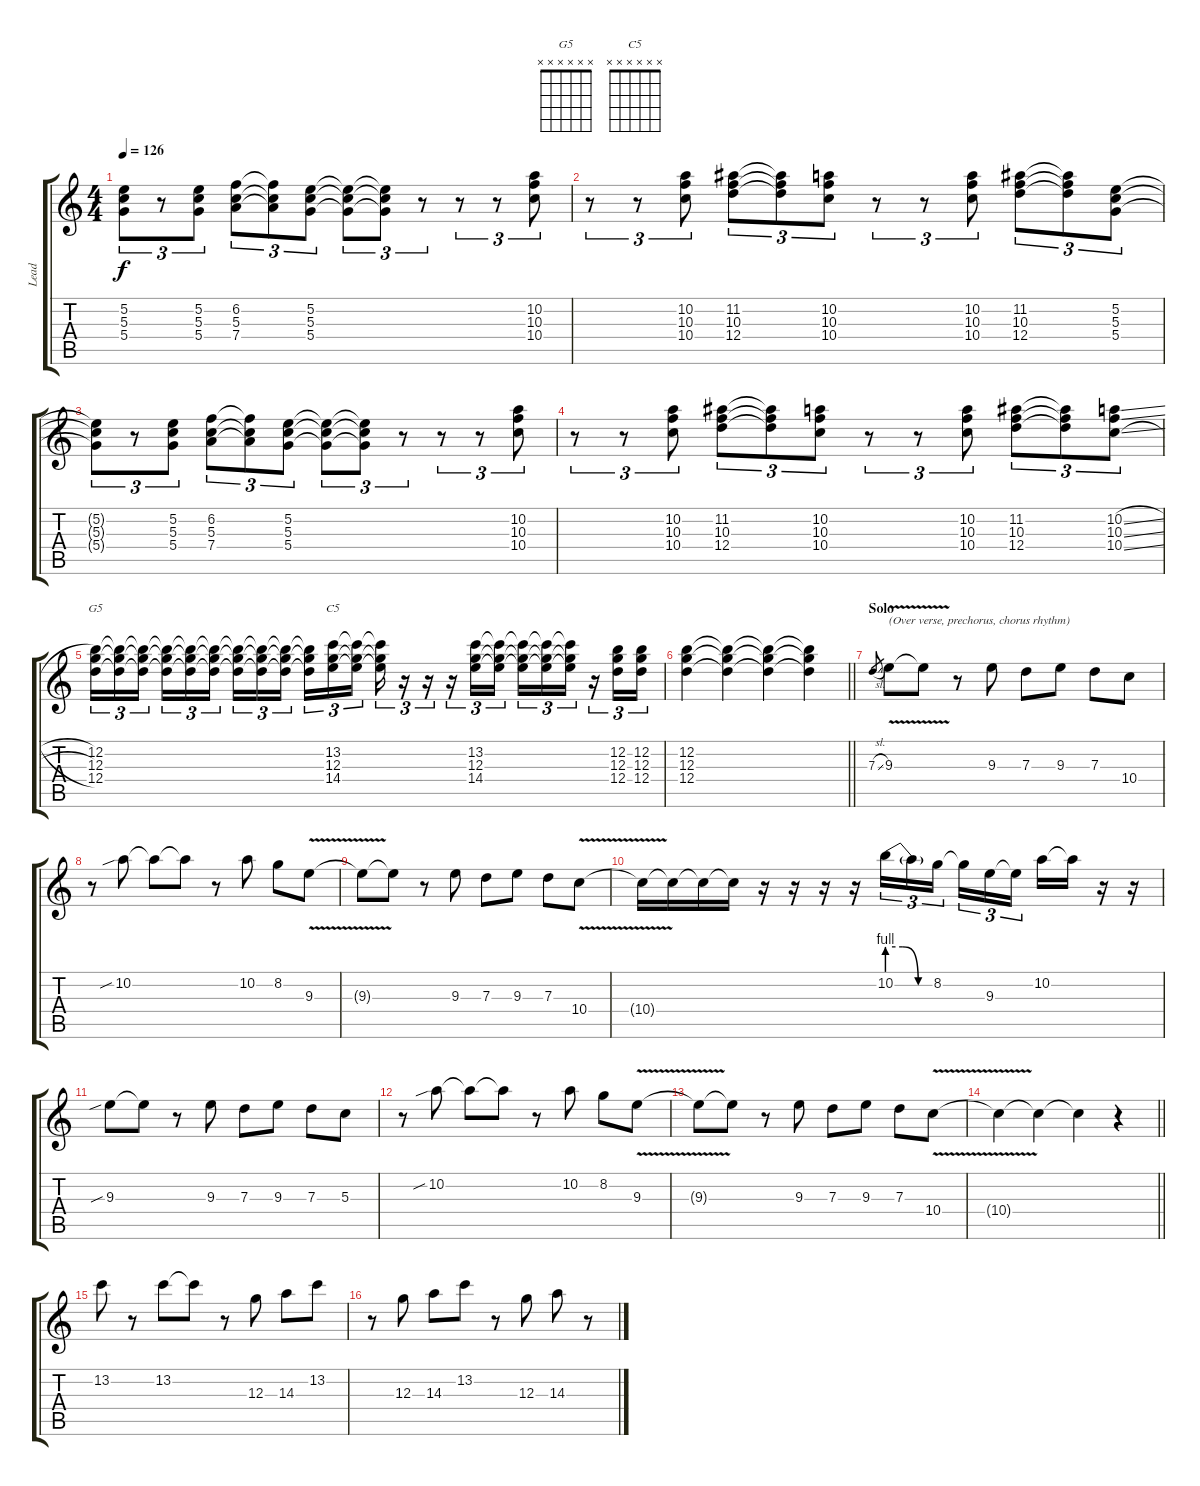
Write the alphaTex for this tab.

\track ("Lead" "Lead") {instrument distortionguitar}
\staff {score tabs}
\tuning (E4 B3 G3 D3 A2 E2) {hide}
\chord ("G5" x x x x x x)
\chord ("C5" x x x x x x)
\ts (4 4)
\tempo 126
\clef g2
\ks c
(5.2{t} 5.3{t} 5.4{t}).8{tu (3 2) dy f} r.8{tu (3 2)} (5.2 5.3 5.4).8{tu (3 2)} (6.2 5.3 7.4).8{tu (3 2)} (6.2{t} 5.3{t} 7.4{t}).8{tu (3 2)} (5.2 5.3 5.4).8{tu (3 2)} (5.2{t} 5.3{t} 5.4{t}).8{tu (3 2)} (5.2{t} 5.3{t} 5.4{t}).8{tu (3 2)} r.8{tu (3 2)} r.8{tu (3 2)} r.8{tu (3 2)} (10.2 10.3 10.4).8{tu (3 2)} |
r.8{tu (3 2)} r.8{tu (3 2)} (10.2 10.3 10.4).8{tu (3 2)} (11.2 10.3 12.4).8{tu (3 2)} (11.2{t} 10.3{t} 12.4{t}).8{tu (3 2)} (10.2 10.3 10.4).8{tu (3 2)} r.8{tu (3 2)} r.8{tu (3 2)} (10.2 10.3 10.4).8{tu (3 2)} (11.2 10.3 12.4).8{tu (3 2)} (11.2{t} 10.3{t} 12.4{t}).8{tu (3 2)} (5.2 5.3 5.4).8{tu (3 2)} |
(5.2{t} 5.3{t} 5.4{t}).8{tu (3 2)} r.8{tu (3 2)} (5.2 5.3 5.4).8{tu (3 2)} (6.2 5.3 7.4).8{tu (3 2)} (6.2{t} 5.3{t} 7.4{t}).8{tu (3 2)} (5.2 5.3 5.4).8{tu (3 2)} (5.2{t} 5.3{t} 5.4{t}).8{tu (3 2)} (5.2{t} 5.3{t} 5.4{t}).8{tu (3 2)} r.8{tu (3 2)} r.8{tu (3 2)} r.8{tu (3 2)} (10.2 10.3 10.4).8{tu (3 2)} |
r.8{tu (3 2)} r.8{tu (3 2)} (10.2 10.3 10.4).8{tu (3 2)} (11.2 10.3 12.4).8{tu (3 2)} (11.2{t} 10.3{t} 12.4{t}).8{tu (3 2)} (10.2 10.3 10.4).8{tu (3 2)} r.8{tu (3 2)} r.8{tu (3 2)} (10.2 10.3 10.4).8{tu (3 2)} (11.2 10.3 12.4).8{tu (3 2)} (11.2{t} 10.3{t} 12.4{t}).8{tu (3 2)} (10.2{sl} 10.3{sl} 10.4{sl}).8{tu (3 2)} |
(12.2 12.3 12.4).16{tu (3 2) ch "G5"} (12.2{t} 12.3{t} 12.4{t}).16{tu (3 2)} (12.2{t} 12.3{t} 12.4{t}).16{tu (3 2) beam splitsecondary} (12.2{t} 12.3{t} 12.4{t}).16{tu (3 2)} (12.2{t} 12.3{t} 12.4{t}).16{tu (3 2)} (12.2{t} 12.3{t} 12.4{t}).16{tu (3 2)} (12.2{t} 12.3{t} 12.4{t}).16{tu (3 2)} (12.2{t} 12.3{t} 12.4{t}).16{tu (3 2)} (12.2{t} 12.3{t} 12.4{t}).16{tu (3 2) beam splitsecondary} (12.2{t} 12.3{t} 12.4{t}).16{tu (3 2)} (13.2 12.3 14.4).16{tu (3 2) ch "C5"} (13.2{t} 12.3{t} 14.4{t}).16{tu (3 2)} (13.2{t} 12.3{t} 14.4{t}).16{tu (3 2)} r.16{tu (3 2)} r.16{tu (3 2)} r.16{tu (3 2)} (13.2 12.3 14.4).16{tu (3 2)} (13.2{t} 12.3{t} 14.4{t}).16{tu (3 2)} (13.2{t} 12.3{t} 14.4{t}).16{tu (3 2)} (13.2{t} 12.3{t} 14.4{t}).16{tu (3 2)} (13.2{t} 12.3{t} 14.4{t}).16{tu (3 2)} r.16{tu (3 2)} (12.2 12.3 12.4).16{tu (3 2)} (12.2 12.3 12.4).16{tu (3 2)} |
\barLineRight lightlight
(12.2 12.3 12.4).4 (12.2{t} 12.3{t} 12.4{t}).4 (12.2{t} 12.3{t} 12.4{t}).4 (12.2{t} 12.3{t} 12.4{t}).4 |
\section ("" "Solo")
7.3{sl}.8{gr} 9.3{v}.8{txt "(Over verse, prechorus, chorus rhythm)"} 9.3{t}.8 r.8 9.3.8 7.3.8 9.3.8 7.3.8 10.4.8 |
r.8 10.2{sib}.8 10.2{t}.8 10.2{t}.8 r.8 10.2.8 8.2.8 9.3{v}.8 |
9.3{t}.8 9.3{t}.8 r.8 9.3.8 7.3.8 9.3.8 7.3.8 10.4{v}.8 |
10.4{t}.16 10.4{t}.16 10.4{t}.16 10.4{t}.16 r.16 r.16 r.16 r.16 10.2{be (custom 0 4 20 4 40 0 60 0)}.16{tu (3 2)} 10.2{t}.16{tu (3 2)} 8.2.16{tu (3 2) beam splitsecondary} 8.2{t}.16{tu (3 2)} 9.3.16{tu (3 2)} 9.3{t}.16{tu (3 2)} 10.2.16 10.2{t}.16 r.16 r.16 |
9.3{sib}.8 9.3{t}.8 r.8 9.3.8 7.3.8 9.3.8 7.3.8 5.3.8 |
r.8 10.2{sib}.8 10.2{t}.8 10.2{t}.8 r.8 10.2.8 8.2.8 9.3{v}.8 |
9.3{t}.8 9.3{t}.8 r.8 9.3.8 7.3.8 9.3.8 7.3.8 10.4{v}.8 |
\barLineRight lightlight
10.4{t}.4 10.4{t}.4 10.4{t}.4 r.4 |
13.2.8 r.8 13.2.8 13.2{t}.8 r.8 12.3.8 14.3.8 13.2.8 |
r.8 12.3.8 14.3.8 13.2.8 r.8 12.3.8 14.3.8 r.8
